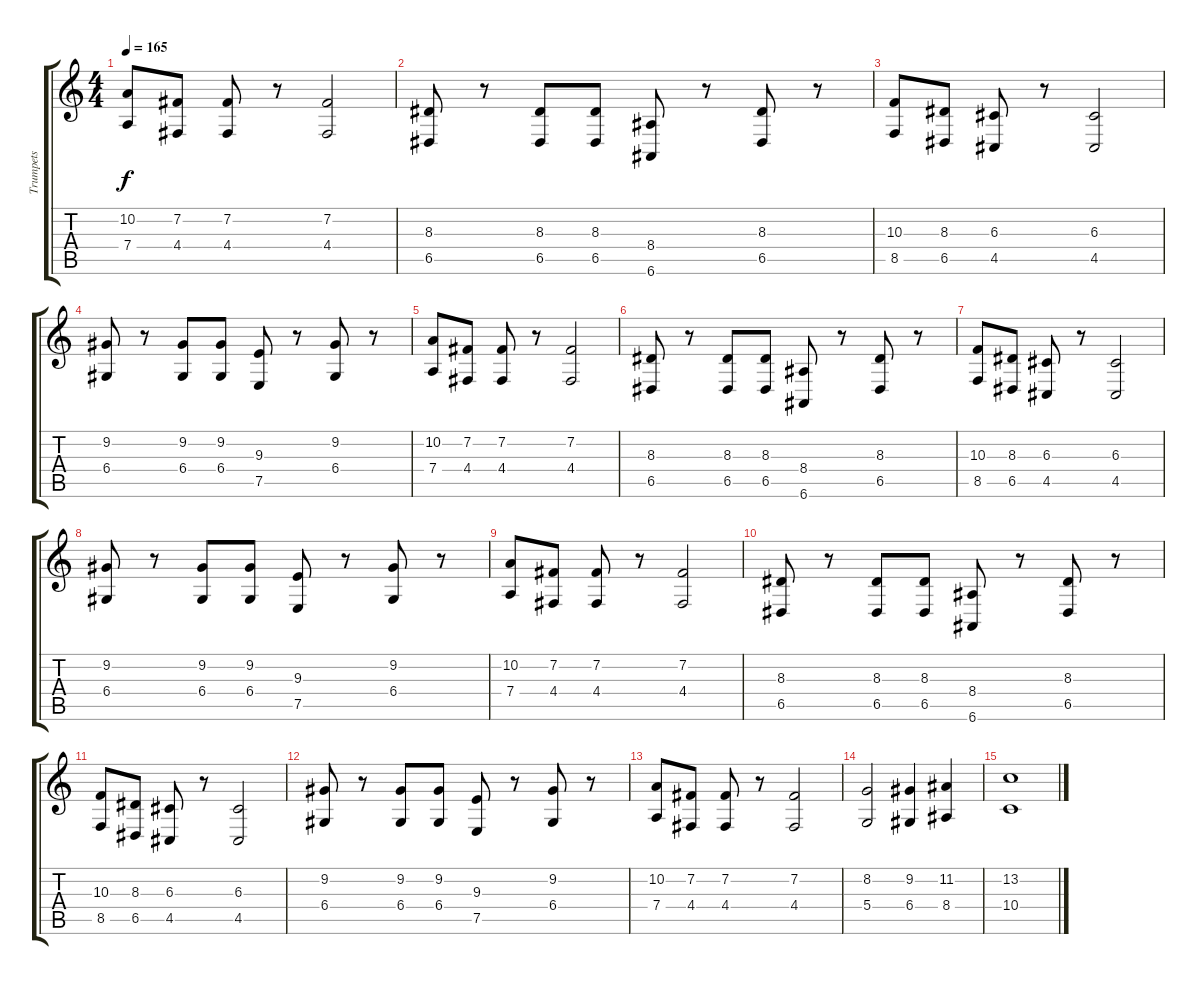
\track ("Trumpets" "Trumpets") {instrument trumpet}
\staff {score tabs}
\tuning (E4 B3 G3 D3 A2 E2) {hide}
\ts (4 4)
\tempo 165
\clef g2
\ks c
(10.2 7.4).8{dy f} (7.2 4.4).8 (7.2 4.4).8 r.8 (7.2 4.4).2 |
(8.3 6.5).8{volume 16 instrument brasssection} r.8 (8.3 6.5).8 (8.3 6.5).8 (8.4 6.6).8 r.8 (8.3 6.5).8 r.8 |
(10.3 8.5).8 (8.3 6.5).8 (6.3 4.5).8 r.8 (6.3 4.5).2 |
(9.2 6.4).8 r.8 (9.2 6.4).8 (9.2 6.4).8 (9.3 7.5).8 r.8 (9.2 6.4).8 r.8 |
(10.2 7.4).8 (7.2 4.4).8 (7.2 4.4).8 r.8 (7.2 4.4).2 |
(8.3 6.5).8{volume 16 instrument brasssection} r.8 (8.3 6.5).8 (8.3 6.5).8 (8.4 6.6).8 r.8 (8.3 6.5).8 r.8 |
(10.3 8.5).8 (8.3 6.5).8 (6.3 4.5).8 r.8 (6.3 4.5).2 |
(9.2 6.4).8 r.8 (9.2 6.4).8 (9.2 6.4).8 (9.3 7.5).8 r.8 (9.2 6.4).8 r.8 |
(10.2 7.4).8 (7.2 4.4).8 (7.2 4.4).8 r.8 (7.2 4.4).2 |
(8.3 6.5).8{instrument brasssection} r.8 (8.3 6.5).8 (8.3 6.5).8 (8.4 6.6).8 r.8 (8.3 6.5).8 r.8 |
(10.3 8.5).8 (8.3 6.5).8 (6.3 4.5).8 r.8 (6.3 4.5).2 |
(9.2 6.4).8 r.8 (9.2 6.4).8 (9.2 6.4).8 (9.3 7.5).8 r.8 (9.2 6.4).8 r.8 |
(10.2 7.4).8 (7.2 4.4).8 (7.2 4.4).8 r.8 (7.2 4.4).2 |
(8.2 5.4).2 (9.2 6.4).4 (11.2 8.4).4 |
(13.2 10.4).1
